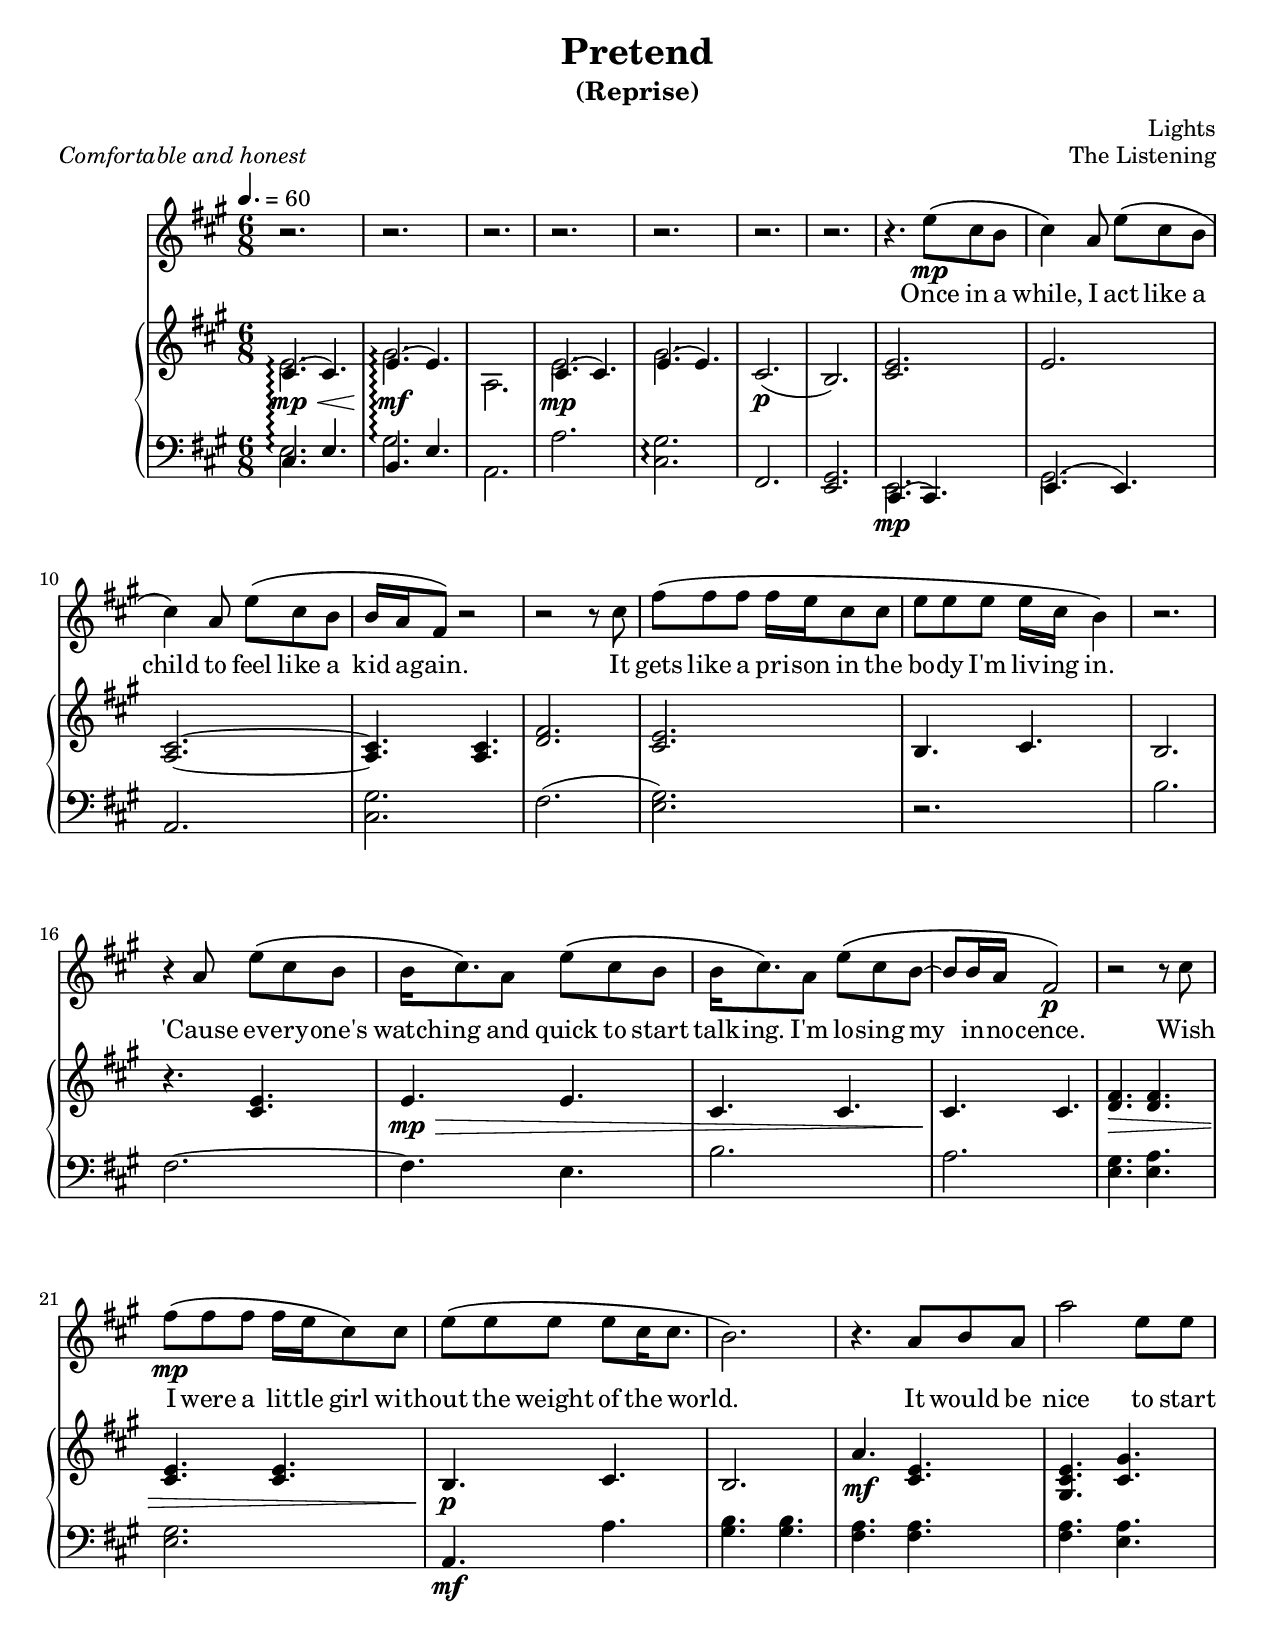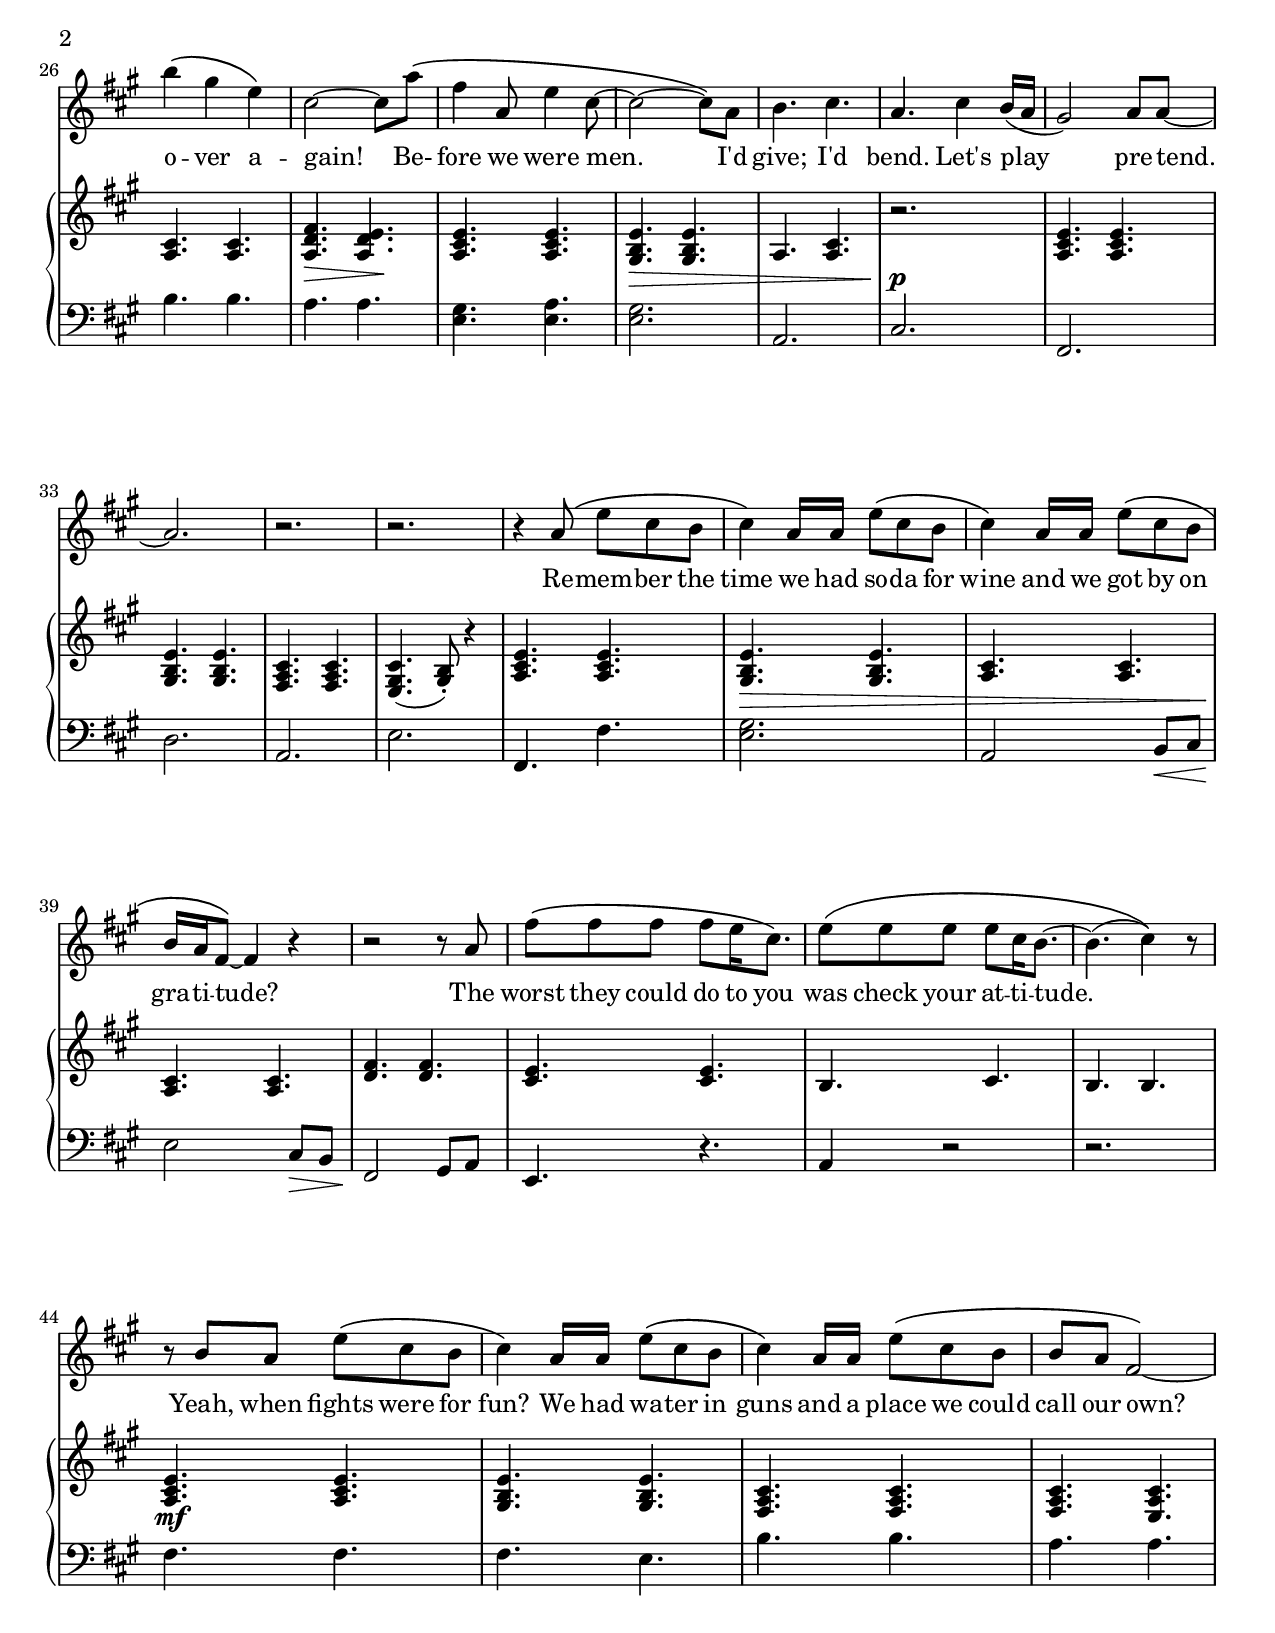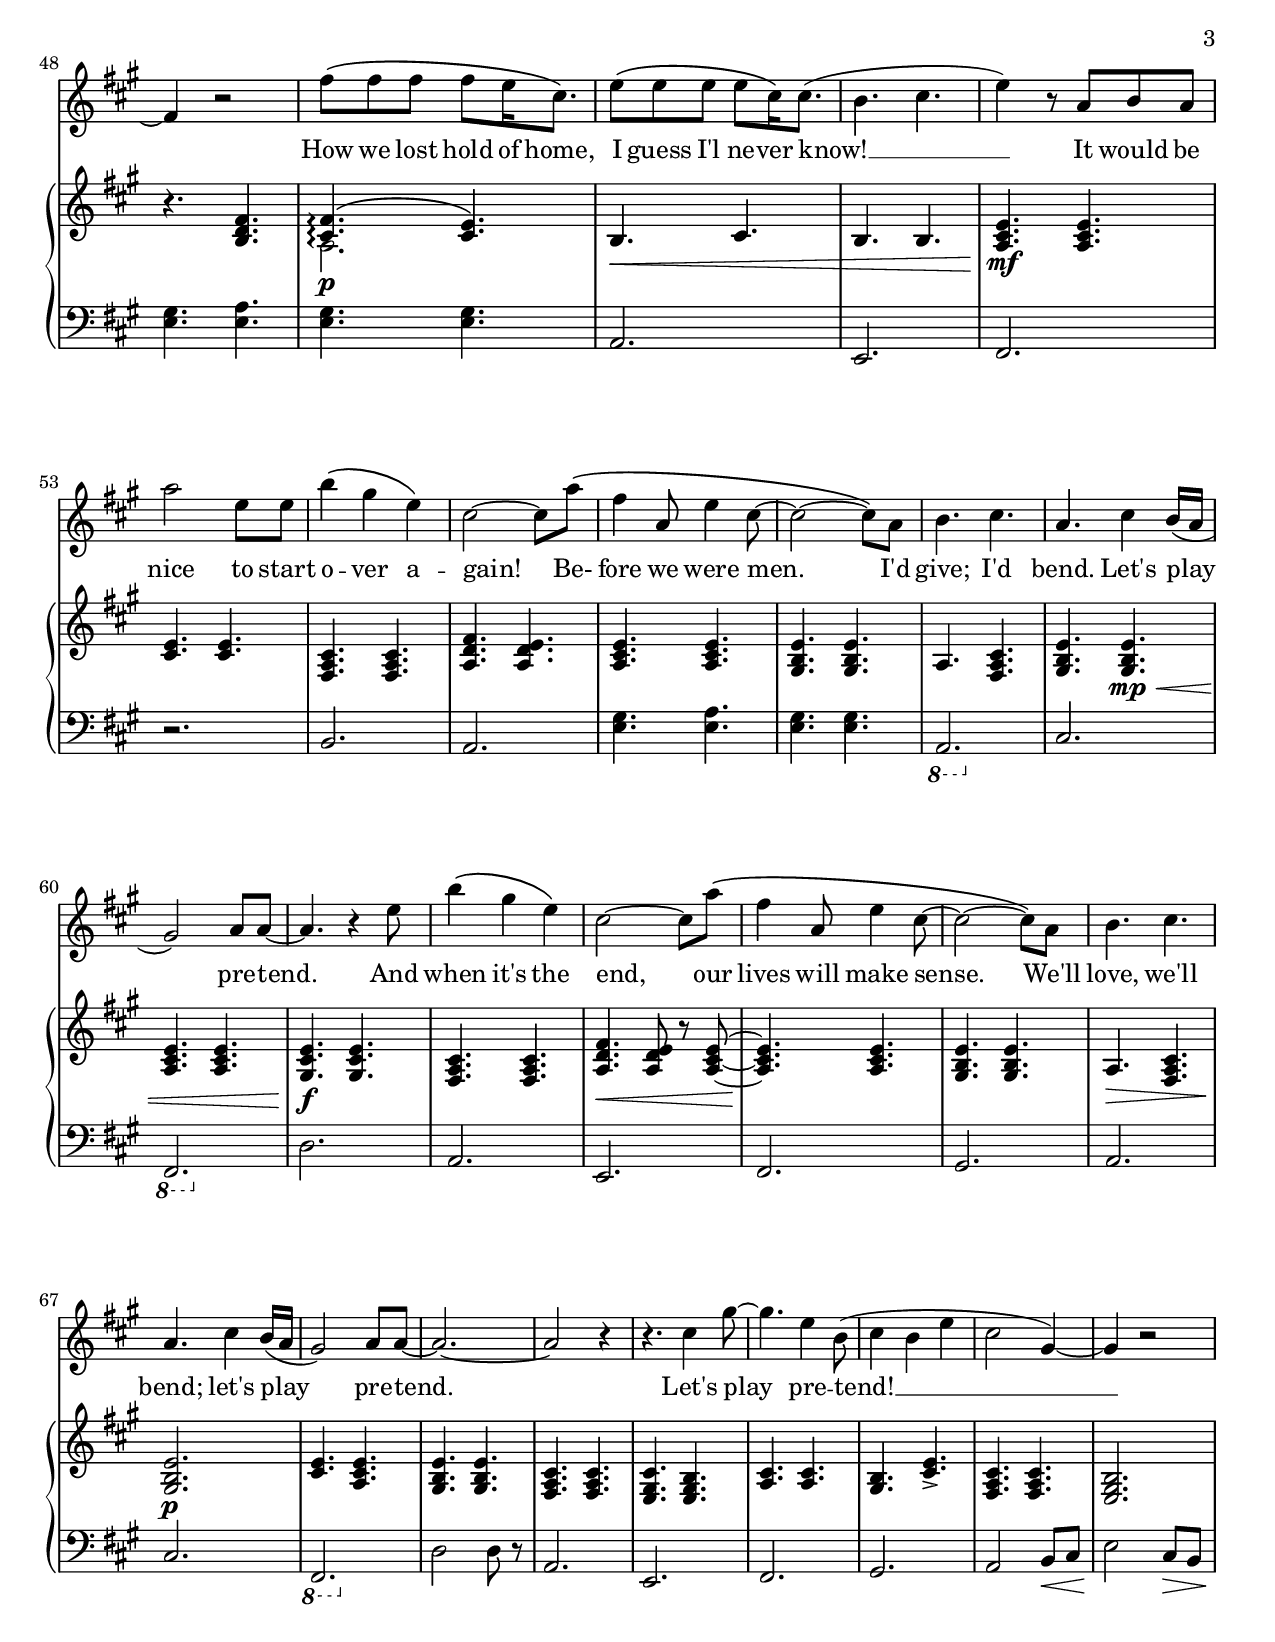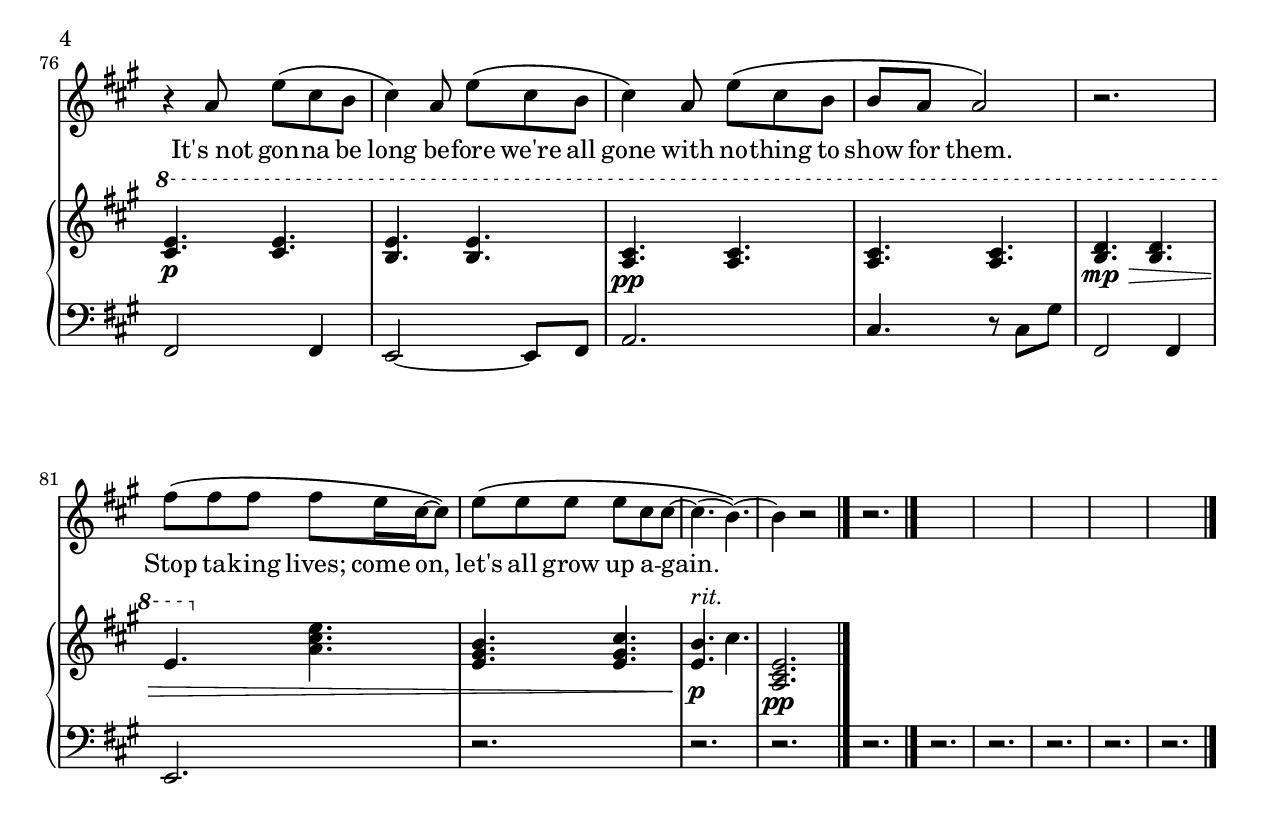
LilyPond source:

\version "2.12.1"

%{

          888      8888888 .d8888b.  888    888 88888888888 .d8888b.
          888        888  d88P  Y88b 888    888     888    d88P  Y88b
          888        888  888    888 888    888     888    Y88b.
          888        888  888        8888888888     888     "Y888b.
          888        888  888  88888 888    888     888        "Y88b.
          888        888  888    888 888    888     888          "888
          888        888  Y88b  d88P 888    888     888    Y88b  d88P
          88888888 8888888 "Y8888P88 888    888     888     "Y8888P"

                               Pretend (reprise)
                                 The Listening

                   Composed and arranged by Lights Poxleitner
                  Arranged for vocals and piano just for you!

%}

\header {
  title       = "Pretend"
  subtitle    = "(Reprise)"
  composer    = "Lights"
  %arranger    = "gcr"
  opus        = "The Listening"
  %instrument  = "Piano"
  %meter       = \markup { \italic { Comfortable and honest } }
  % the below should actually be the meter, but I don't like how that's set on
  % the page and am too lazy to override the defaults. Ha.
  piece       = \markup { \italic { Comfortable and honest } }
}
#(set-default-paper-size "letter")

chorustext = \lyricmode {
  It would be nice
  to start o -- ver a -- gain!
  Be- fore we were men.
  I'd give; I'd bend.
  Let's play pre -- tend.
}

% Thanks to http://www.songlyrics.com/lights/pretend-lyrics/
text = \lyricmode {
  Once in a while, I act like a child
  to feel like a kid a -- gain.

  It gets like a pri -- son in
  the bo -- dy I'm liv -- ing in.

  'Cause ev -- ery -- one's watch -- ing
  and quick to start talk -- ing.
  I'm lo -- sing my in -- no -- cence.

% Wish I were a lit -- tle boy;
% more __ than a bro- ken toy.
  Wish I were a lit -- tle girl
  with -- out the weight of the world.

  \chorustext

  Re -- mem -- ber the time
  we had so -- da for wine
  and we got by on gra -- ti -- tude?

  The worst they could do to you
  was check your at -- ti -- tude.

  Yeah, when fights were for fun?
  We had wa -- ter in guns
  and a place we could call our own?

  How we lost hold of home,
  I guess I'l ne -- ver know! __ __

  \chorustext
  And when it's the end,
  our lives will make sense.
  We'll love, we'll bend;
  let's play pre -- tend.
  Let's play pre -- tend! __ __ __ __ __

  It's_not gon -- na be long
  be -- fore we're all gone
  with no -- thing to show for them.

  Stop ta -- king lives; come on,
  let's all grow up a -- gain.
}

%%%%%%%%%%%%%%%%%%%
\parallelMusic #'(introRH introLH) { 
  % Odd stuff here. What I'm doing is I'm asking nicely for lp to allow me to
  % compose one measure of vocals followed by one measure of treble followed by
  % one measure of bass clef. It's faster for me to do it this way than to
  % compose all the vocals at once followed by all the treble and then all the
  % bass.
  % intro, part 1
  << { cis4.\mp\<\arpeggio( cis) e\mf\!\arpeggio( e) | cis e b e
    } \\ { e2.\arpeggio gis\arpeggio a,
    } >> | % Treble
  a'2.\arpeggio <cis, gis'>\arpeggio fis, <e gis> | % Bass
  % I know it's confusing. Sorry about the intros.

  % intro, part 2
  << { cis4.( cis) e( e) |
    } \\ { e2.\mp  gis
    } >> cis,2.(\p  b) | % Treble
  a2. <cis gis'> fis( <e gis>) | % Bass
}

\parallelMusic #'(melodyVoiceA melodyRHa melodyLHa) { 
  % while, I act like a...
  cis4\) a8 e'\( cis b |  % Voice
  <cis e>2. | % Treble
  r2. | % Bass

  % child
  cis4\) a8 e'\( cis b | % Voice
  e2. | % Treble
  b'2. | % Bass

  % kid again
  % Curse you, measure 47!
  b16 a fis8\) r2 | % Voice
  <a, cis>2. ~ | % Treble
  fis2. ~ | % You get the idea.

  % 12     it
  r2 r8 cis'8 |
  <a cis>4.  <a cis>4. |
  fis4.  e4. |

  % gets
  fis8\( fis fis fis16 e cis8 cis |
  <d fis>2. |
  b'2. |

  % body
  e8 e e e16 cis b4\) |
  <cis e>2. |
  a2. |

  % 15
  r2. |
  b4. cis |
  <e gis>4. <e a> |

  % cause
  r4 a8 e'\( cis b |
  b2. |
  <e gis>2. |

  % watch-ing
  b16 cis8.\) a8 e'\( cis b |
  r4. <cis e> |
  a,4.\mf a' |

  % talk-ing
  b16 cis8.\) a8 e'8\( cis b ~ |
  e4.\mp\> e | 
  <gis b>4. <gis b> |

  % innocence
  b8 b16 a fis2\)\p |
  cis4. cis |
  <fis a>4. <fis a> |

  % 20   wish
  r2 r8 cis'8 |
  cis4.\! cis |
  <fis a> <e a> |

  % I were
  fis8\(\mp fis fis fis16 e cis8\) cis8 |
  <d fis>4.\> <d fis> |
  b' b |
  
  % without
  e8\( e e e cis16 cis8. ~ |
  <cis e>4. <cis e> |
  a a |

  % ~world
  b2.\) |
  b4.\p\! cis |
  <e gis> <e a> |

  % 24 r it would be
  r4. a8 b a |
  b2. |
  <e gis>2. |

  % nice to start
  a'2     e8 e |
  a'4.\mf <cis, e> |
  a,2. |
}

\parallelMusic #'(chorusVoiceA chorusRHa chorusLHa) {
  % Starting at an odd place so I can reuse the vocals again.
  % over a-
  b'4\( gis e\) |
  <gis cis e>4. <gis' cis,> |
  cis2. |

  % ~gain!
  cis2 ~ cis8 a'\( |
  <a, cis>4. <a cis>|
  fis,2. |

  % ~fore
  fis4 a,8 e'4 cis8 ~ |
  % Sure, this sounds kinda funny, but I like it that way. Feel free to
  % uncomment the other one if you're in the mood for something simpler.
  % (Neither one sounds accurate.)
  <a d fis>4.\> <a d e>\! |
  %<a fis'>4. <a fis'> |
  d'2. |

  % men.
  cis2 ~ cis8\) a |
  <a cis e>4. <a cis e>4. |
  a2. |

  % give
  b4. cis4. |
  <gis b e>4.\> <gis b e>4. |
  e'2. |

  % bend
  a4. cis4 b16( a |
  a4. <a cis>4. |
  fis,4. fis'4. |

  % ~ay pretend
  gis2) a8 a ~ |
  r2.\!\p |
  <e gis>2. |
}

\parallelMusic #'(melodyVoiceB melodyRHb melodyLHb) {
  % ~end.
  a2. |
  <a cis e>4. <a cis e>4. |
  a,2 b8\< cis |

  % 33
  r2. |
  <gis b e>4. <gis b e>4. |
  e2\! cis8\> b |

  % 34
  r2. |
  <fis a cis>4. <fis a cis>4. |
  fis2\! gis8 a |

  % 35
  % I have three different alternate versions of this measure. The way I see it,
  % the music sounds like there's an <e, cis'>4.( <e, b>4.)-. but it's awkward
  % to both typeset and play. Either your right hand does alll the work and the
  % notes are really hard to play or your left hand does the work and it looks
  % horrible on the page. The other way is to instead make it a gis instead of
  % an e, but that sounds funny. It's much less hard to typeset, though. I
  % actually might do that.
  % Uncomment each one if you want.
  r4 a8\( e' cis b |
  % Variation 1: G# instead of E. Incorrect, easy to read and play
  <e gis cis>4.( <gis b>8)-. r4 |
  e4. r4. |
  % Variation 2: low E and high C played by right hand- correct; hard to play
  % Did she really play it this way? Golly, she must have really long fingers; I
  % can't do it. I'm no contortionist, so I don't think I'll write it this way.
% <e cis'>4.(<e b'>8)-. r4 |
% e2. |

  % Variation 3: low E played by left hand, C played by right- correct; ugly
  % Note that lilypond complains about too many clashing notes here.
  % Did she really play it this way?
% cis4.( b8)-. r4 |
% << { e2 r4 }\\{ 
%  \override Stem #'direction = #UP
%  e'4.( e8)-. r4 
%  \revert Stem #'direction } >> |

  % times we had
  cis4\)  a16 a e'8\( cis b |
  <a cis e>4. <a cis e>4. |
  a4 r2 |

  % wine
  cis4\) a16 a e'8\( cis b |
  <gis b e>4.\> <gis b e>4. |
  r2. |

  % gratitude
  % Curse you, measure 47!
  b16 a fis8 ~\) fis4 r4 |
  <a cis>4. <a cis> |
  fis'4. fis |

  % 40  the
  r2 r8 a |
  <a cis>4.\! <a cis> |
  fis4. e |

  % worst they could
  fis'8\( fis fis fis e16 cis8.\) |
  <d fis>4. <d fis> |
  b'4. b |

  % was check your
  e8\( e e e cis16 b8. ~ |
  <cis e>4. <cis e> |
  a4. a |

  % ~ude
  b4.( cis4)\) r8 |
  b4. cis |
  <e gis>4. <e a> |

  % Yeah, when
  r8 b a e'\( cis b |
  b4. b |
  <e gis>4. <e gis> |

  % fun! We had
  cis4\) a16 a e'8\( cis b |
  <a cis e>4.\mf <a cis e>4. |
  a,2. |

  % guns, and a
  cis4\) a16 a e'8\( cis b |
  <gis b e>4. <gis b e> |
  e2. |

  % 47: call our own
  % this measure alone took like TEN MINUTES. Sneaky lights. She added THREE
  % notes at once! Is this the first time in the song she did that? Golly, I
  % sure hope so because I'd have typeset it completely wrong if it isn't.
   
  % I HATE THIS MEASURE. THIS was the measure I discovered that sneaky ol'
  % Lights always used 3-note chords instead of 2-note chords. BUH. this measure
  % alone cost AN HOUR of my time, and I would have been FINISHED by now.

  % Oh well, It's all par for the course, isn't it?
  b8 a fis2\) ~ |
  <fis a cis>4. <fis a cis> |
  fis2. |

  % gah, I hate counting all these measures... 50 or something. it's 2am, and
  % I'm going to bed after this.
  fis4 r2 |
  % I'm sorry about this tie. It looks odd to have three notes tied at
  % once in the vocals. Maybe a dotted note would be a bit more... noteworthy,
  % if you'll pardon the pun, but that would break all my bar checks.
  <fis a cis>4. <e a cis> |
  r2. |

  % How we lost hold -- this one is odd because the "How" falls on beat one
  % instead of the last beat in the prev. measure
  fis'8\( fis fis fis e16 cis8.\) |
  r4. <b' d fis> |
  % sooo many fiss!
  b2. |

  % I guess I'll
  e8\( e e e cis16\) cis8.( |
  << {<cis fis>4.\(\arpeggio <cis e>\)} \\ {a2.\arpeggio\p} >> |
  % note to self: make this A quiet, pick apart a hundred flowers
  a2.\arpeggio |

  % ~owww.
  b4. cis |
  b4.\< cis |
  <e' gis>4. <e a> |

  % ~~ow!
  % thought about using a \breathe mark, but then I realised, "Oh! I have a rest
  % there!"
  e4) r8 a,8 b a |
  b4. b |
  <e gis>4. <e gis> |

  % nice to start
  a'2     e8 e |
  <a cis e>4.\!\mf <a cis e> |
  \ottava #-1 % this note is really really low! the ottava simply shifts the
              % clef down by an octave
    a,,2.
    \ottava #0 
    |
}

% Too bad I can't simply copy this. Wait- actually, I bet I can.
\parallelMusic #'(chorusRHb chorusLHb) {
  % over a-
  <cis e>4. <cis e> |
  cis'2. |

  % ~gain!
  <fis, a cis>4. <fis a cis>|
  \ottava #-1 fis,,2. \ottava #0 |

  % ~fore
  <a d fis>4. <a d e> |
  % still like it this way, nyeh nyeh!
  %<a fis'>4. <a fis'> |
  d''2. |

  % men.
  <a cis e>4. <a cis e>4. |
  a2. |

  % give
  <gis b e>4. <gis b e>4. |
  e2. |

  % bend
  a4. <fis a cis>4. |
  fis2. |

  % ~ay pretend
  <gis b e>4. <gis b e>\mp\< |
  gis2. |

  % ~end. And
  <a cis e>4. <a cis e> |
  a2. |

  % when it's the
  <gis cis e>4.\!\f <gis cis e> |
  cis2. |
}

\parallelMusic #'(chorusRHoutro chorusLHoutro) {
  % end, our
  <fis a cis>4. <fis a cis>|
  \ottava #-1 fis,,2. \ottava #0 |

  % lives will make sense
  <a d fis>4.\< <a d e>8 r <a cis e> ~ |
  % still like it this way, nyeh nyeh!
  %<a fis'>4. <a fis'> |
  d''2 d8 r |

  % ~ense. We'll
  <a cis e>4.\! <a cis e>4. |
  a2. |

  % love, we'll
  <gis b e>4. <gis b e>4. |
  e2. |

  % bend; let's play
  a4.\> <fis a cis>4. |
  fis2. |

  % ~ay pretend. I'm in tears now. Powerful song. Thanks for letting me copy
  % it, Lights.
  <gis b e>2.\!\p |
  gis2. |
}

\parallelMusic #'(outroVoice melodyRHoutro melodyLHoutro) {
  % ~end
  a2. ~ |
  <cis e>4. <a cis e> |
  a2 b8\< cis |

  % 70
  a2 r4 |
  <gis b e>4. <gis b e> |
  e2\! cis8\> b |

  % 71 Let's 
  r4. cis4 gis'8 ~ |
  <fis a cis>4. <fis a cis> |
  fis2\! fis4 |
   
  % ~ay pre-
  gis4. e4 b8( |
  <e gis cis>4. <e gis b> |
  e2 ~ e8 fis |

  % ~teee~
  cis4 b e |
  <a cis>4. <a cis> |
  a2. |

  % ~eee~
  cis2 gis4) ~ |
  %<gis cis>4. <cis e>|
  <gis b>4. <cis e>->|
  cis4. r8 cis gis' |
  % fifteen minutes later, and that still doesn't look right... any ideas?

  % 75
  gis4 r2 |
  <fis, a cis>4. <fis a cis> |
  fis,2 fis4 |

  % It's not
  r4 a8 e'\( cis b |
  <e gis b>2. |
  e2. |

  % long before
  cis4\) a8 e'\( cis b |
  \ottava #1 <cis'' e>4.\p <cis e> |
  r2. |

  % gone with
  cis4\) a8 e'\( cis b |
  <b e>4. <b e> |
  r2. |

  % show for them
  b8 a a2\) |
  <a cis>4.\pp <a cis> |
  r2. |

  % 80
  r2. |
  <a cis>4. <a cis> |
  r2. |

  % Stop taking
  fis'8\( fis fis fis e16 cis ~ cis8\) |
  <b d>4.\mp\> <b d> |
  r2. |

  % let's all grow up again!
  e8\( e e e cis cis ~ |
  e4. \ottava #0 <a, cis e> |
  r2. |

  % ~ain.
  cis4.( b4.)\) ~ |
  <e gis b>4.  <e gis cis> |
  r2. |

  % 84
  b4 r2 |
  <e b'>4.\!\p^\markup { \italic rit. } cis' |
  r2. |

  % 85
  r2. |
  <a, cis e>2.\pp |
  r2. |

}

%%%%%%%%%%%%%%%%%%%%%%%%%%%%%%
lightsVoice = \relative c'' {
  r2. r2. r2. r2.
  r2. r2. r2. r4.
  e8\(\mp cis b |
  \melodyVoiceA
  \chorusVoiceA
  \melodyVoiceB
  \chorusVoiceA % whoo! I can recycle this!
  a4. r4 e'8 |
  \chorusVoiceA % whoo! I can recycle this!
  \outroVoice
  \bar "|."
}

pianoRH = {
  \relative c' {
    \introRH
    \melodyRHa
    \chorusRHa
    \melodyRHb
    \chorusRHb
    \chorusRHoutro
    \melodyRHoutro
    \bar "|."
  }
}
pianoLH = {
  \relative c {
    \introLH
    \melodyLHa
    \chorusLHa
    \melodyLHb
    \chorusLHb
    \chorusLHoutro
    \melodyLHoutro
    \bar "|."
  }
}

%%%%%%%%%%%%%%%%%%%%%%%%
\score { <<
  % if I add chord names, I'll put them here.
% \new ChordNames = "chords" \with {  } {
%   \harmonies
% }
  \new Staff = "lyrics" <<
    % uncomment below to add bar numbers at every measure.
    %\override Score.BarNumber #'break-visibility = #end-of-line-invisible

    \time 6/8
    \tempo 4. = 60

    \key a \major
    \new Voice = "lights"  {
      \lightsVoice
    }
    \new Lyrics \lyricsto "lights" {
      \autoBeamOff
      \text
    }

    \new PianoStaff  = "piano" \with { connectArpeggios = ##t } <<
      \new Staff = "upper" {
        \key a \major
        \clef treble
        \pianoRH
      }
      \new Staff = "lower" {
        \key a \major
        \clef bass
        \pianoLH
      }
    >>
  >>
>> }

%{
            _______      
           / ____(_)___  
          / /_  / / __ \ 
         / __/ / / / / / 
        /_/   /_/_/ /_(_)

%}
